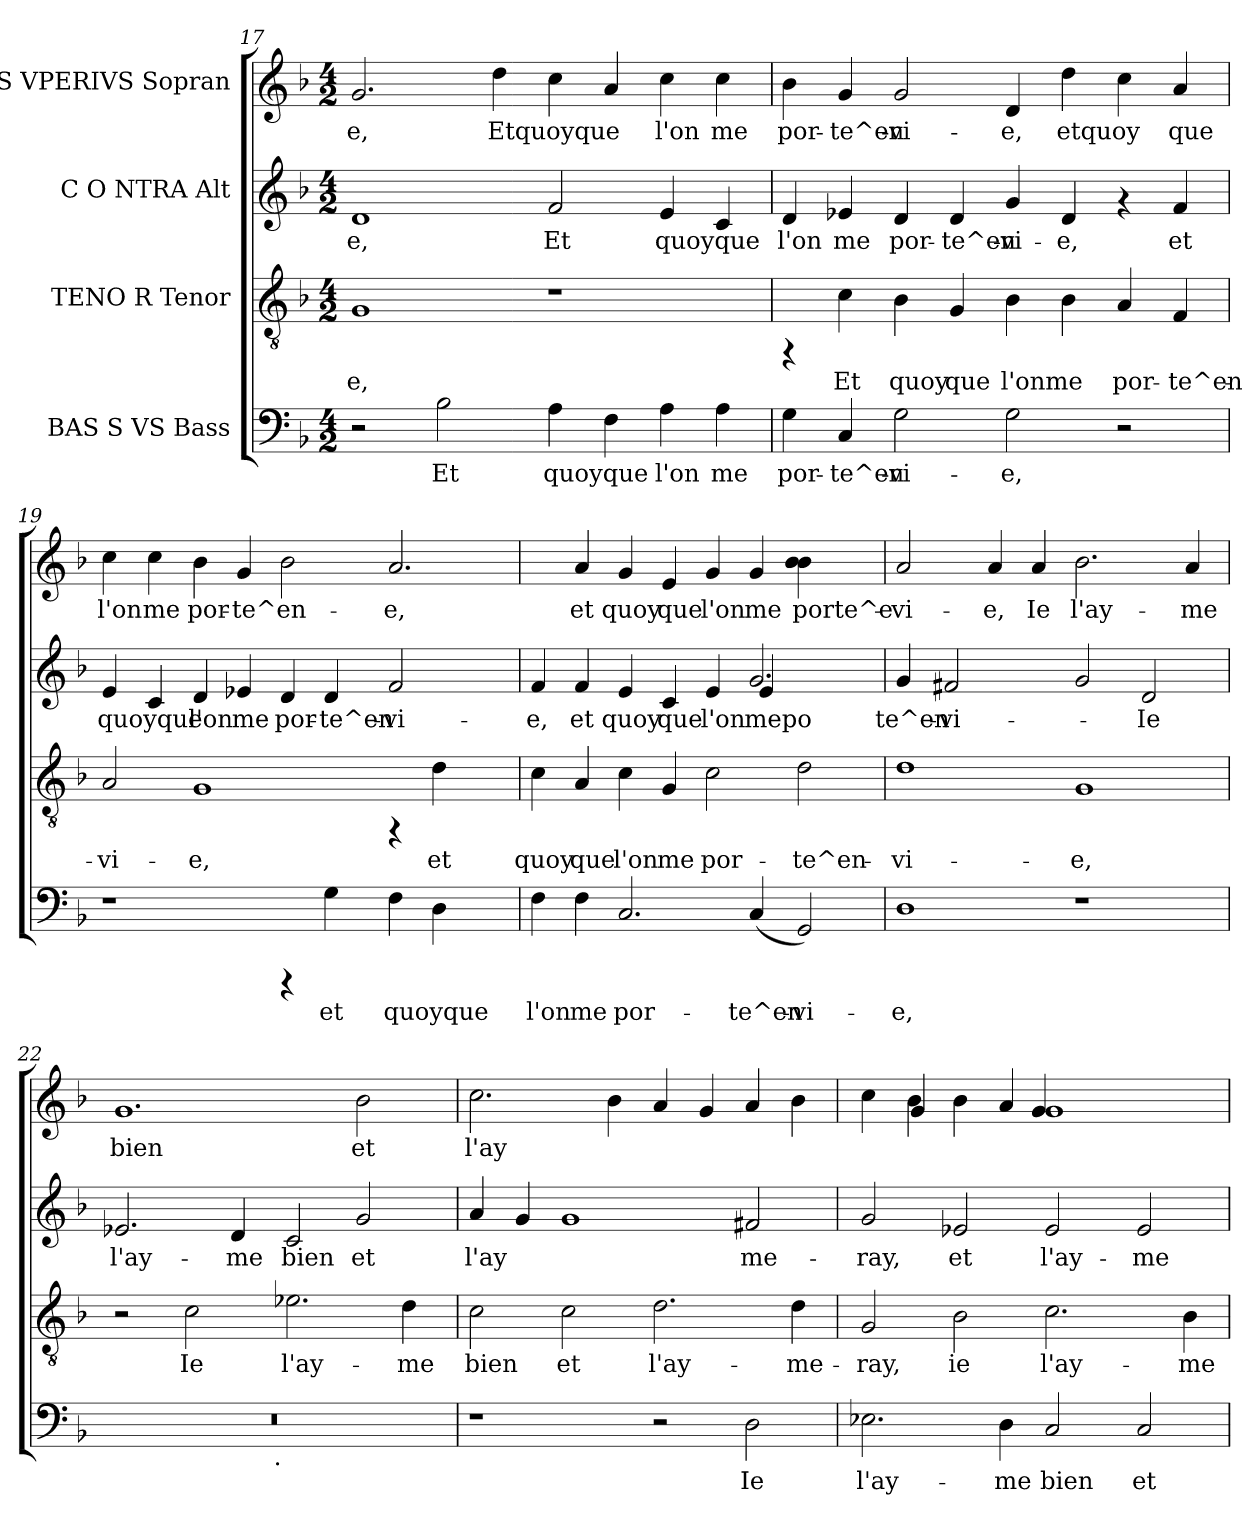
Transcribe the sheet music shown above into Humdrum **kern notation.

**kern	**text	**kern	**text	**kern	**text	**kern	**text
*part4	*part4	*part3	*part3	*part2	*part2	*part1	*part1
*staff4	*staff4	*staff3	*staff3	*staff2	*staff2	*staff1	*staff1
*I"BAS S VS  Bass	*	*I"TENO R  Tenor	*	*I"C O NTRA  Alt	*	*I"S VPERIVS  Sopran	*
*clefF4	*	*clefGv2	*	*clefG2	*	*clefG2	*
*k[b-]	*	*k[b-]	*	*k[b-]	*	*k[b-]	*
*F:	*	*F:	*	*F:	*	*F:	*
*M4/2	*	*M4/2	*	*M4/2	*	*M4/2	*
=17	=17	=17	=17	=17	=17	=17	=17
!	!	!	!LO:LY:b:cj	!	!LO:LY:b:cj	!	!LO:LY:b:cj
2r	.	1G	-e,	1d	-e,	2.g/	-e,
!	!LO:LY:b:cj	!	!	!	!	!	!
2B-\	Et	.	.	.	.	.	.
!	!	!	!	!	!	!	!LO:LY:b:cj
.	.	.	.	.	.	4dd\	Etquoyque
!	!LO:LY:b:cj	!	!	!	!LO:LY:b:cj	!	!LO:LY:b:cj
4A\	quoyque	1r	.	2f/	Et	4cc\	.
!	!LO:LY:b:cj	!	!	!	!	!	!LO:LY:b:cj
4F\	.	.	.	.	.	4a/	.
!	!LO:LY:b:cj	!	!	!	!LO:LY:b:cj	!	!LO:LY:b:cj
4A\	l'on	.	.	4e/	quoyque	4cc\	l'on
!	!LO:LY:b:cj	!	!	!	!LO:LY:b:cj	!	!LO:LY:b:cj
4A\	me	.	.	4c/	.	4cc\	me
=18	=18	=18	=18	=18	=18	=18	=18
!	!LO:LY:b:cj	!	!	!	!LO:LY:b:cj	!	!LO:LY:b:cj
4G\	por-	4rFF	.	4d/	l'on	4b-\	por-
!	!LO:LY:b:cj	!	!LO:LY:b:cj	!	!LO:LY:b:cj	!	!LO:LY:b:cj
4C/	-te^en-	4c\	Et	4e-X/	me	4g/	-te^en-
!	!LO:LY:b:cj	!	!LO:LY:b:cj	!	!LO:LY:b:cj	!	!LO:LY:b:cj
2G\	-vi-	4B-\	quoy	4d/	por-	2g/	-vi-
!	!	!	!LO:LY:b:cj	!	!LO:LY:b:cj	!	!
.	.	4G/	que	4d/	-te^en-	.	.
!	!LO:LY:b:cj	!	!LO:LY:b:cj	!	!LO:LY:b:cj	!	!LO:LY:b:cj
2G\	-e,	4B-\	l'onme	4g/	-vi-	4d/	-e,
!	!	!	!LO:LY:b:cj	!	!LO:LY:b:cj	!	!LO:LY:b:cj
.	.	4B-\	.	4d/	-e,	4dd\	etquoy
!	!	!	!LO:LY:b:cj	!	!	!	!LO:LY:b:cj
2r	.	4A/	por-	4rf	.	4cc\	.
!	!	!	!LO:LY:b:cj	!	!LO:LY:b:cj	!	!LO:LY:b:cj
.	.	4F/	-te^en-	4f/	et	4a/	que
=19	=19	=19	=19	=19	=19	=19	=19
!	!	!	!LO:LY:b:cj	!	!LO:LY:b:cj	!	!LO:LY:b:cj
1r	.	2A/	-vi-	4e/	quoyque	4cc\	l'on
!	!	!	!	!	!LO:LY:b:cj	!	!LO:LY:b:cj
.	.	.	.	4c/	.	4cc\	me
!	!	!	!LO:LY:b:cj	!	!LO:LY:b:cj	!	!LO:LY:b:cj
.	.	1G	-e,	4d/	l'on	4b-\	por-
!	!	!	!	!	!LO:LY:b:cj	!	!LO:LY:b:cj
.	.	.	.	4e-X/	me	4g/	-te^en-
!	!	!	!	!	!LO:LY:b:cj	!	!
4rCCC	.	.	.	4d/	por-	2b-\	.
!	!LO:LY:b:cj	!	!	!	!LO:LY:b:cj	!	!
4G\	et	.	.	4d/	-te^en-	.	.
!	!LO:LY:b:cj	!	!	!	!LO:LY:b:cj	!	!LO:LY:b:cj
4F\	quoyque	4rFF	.	2f/	-vi-	2.a/	-e,
!	!LO:LY:b:cj	!	!LO:LY:b:cj	!	!	!	!
4D\	.	4d\	et	.	.	.	.
4ryy	.	4ryy	.	4ryy	.	.	.
!!LO:LB:g=z
=20	=20	=20	=20	=20	=20	=20	=20
!	!LO:LY:b:cj	!	!LO:LY:b:cj	!	!LO:LY:b:cj	!	!
*	*	*	*	*^	*	*	*
4F\	l'on	4c\	quoy	4f/	4ryy	-e,	4ryy	.
!	!LO:LY:b:cj	!	!LO:LY:b:cj	!	!	!LO:LY:b:cj	!	!LO:LY:b:cj
*	*	*	*	*v	*v	*	*	*
4F\	me	4A/	que	4f/	et	4a/	et
!	!LO:LY:b:cj	!	!LO:LY:b:cj	!	!LO:LY:b:cj	!	!LO:LY:b:cj
2.C/	por-	4c\	l'on	4e/	quoy	4g/	quoy
!	!	!	!LO:LY:b:cj	!	!LO:LY:b:cj	!	!LO:LY:b:cj
.	.	4G/	me	4c/	que	4e/	que
!	!	!	!LO:LY:b:cj	!	!LO:LY:b:cj	!	!LO:LY:b:cj
.	.	2c\	por-	4e/	l'on	4g/	l'on
!	!LO:LY:b:cj	!	!	!	!LO:LY:b:cj	!	!LO:LY:b:cj
*	*	*	*	*^	*	*	*
(>4C/	-te^en-	.	.	2.g/	4e/	mepo	4g/	me
!	!LO:LY:b:cj	!	!LO:LY:b:cj	!	!	!	!	!LO:LY:b:cj
2GG/)	-vi-	2d\	-te^en-	.	2ryy	.	4b-\ 4b-\	porte^e-
.	.	.	.	.	.	.	4ryy	.
*	*	*	*	*v	*v	*	*	*
=21	=21	=21	=21	=21	=21	=21	=21
!	!LO:LY:b:cj	!	!LO:LY:b:cj	!	!LO:LY:b:cj	!	!LO:LY:b:cj
1D	-e,	1d	-vi-	4g/	te^en-	2a/	-vi-
!	!	!	!	!	!LO:LY:b:cj	!	!
.	.	.	.	2f#X/	-vi-	.	.
!	!	!	!	!	!	!	!LO:LY:b:cj
.	.	.	.	.	.	4a/	-e,
!	!	!	!	!	!	!	!LO:LY:b:cj
.	.	.	.	4ryy	.	4a/	Ie
!	!	!	!LO:LY:b:cj	!	!	!	!LO:LY:b:cj
1r	.	1G	-e,	2g/	.	2.b-\	l'ay-
!	!	!	!	!	!LO:LY:b:cj	!	!
.	.	.	.	2d/	-Ie	.	.
!	!	!	!	!	!	!	!LO:LY:b:cj
.	.	.	.	.	.	4a/	-me
=22	=22	=22	=22	=22	=22	=22	=22
!	!	!	!	!	!LO:LY:b:cj	!	!LO:LY:b:cj
*^	*	*	*	*	*	*	*
0r	2ryy	.	2r	.	2.e-X/	l'ay-	1.g	bien
!	!	!	!	!LO:LY:b:cj	!	!	!	!
.	4...ryy	.	2c\	Ie	.	.	.	.
!	!	!	!	!	!	!LO:LY:b:cj	!	!
.	.	.	.	.	4d/	-me	.	.
!	!LO:TX:b:t=.	!	!	!	!	!	!	!
.	1ryy	.	.	.	.	.	.	.
!	!	!	!	!LO:LY:b:cj	!	!LO:LY:b:cj	!	!
.	.	.	2.e-X\	l'ay-	2c/	bien	.	.
!	!	!	!	!	!	!LO:LY:b:cj	!	!LO:LY:b:cj
.	.	.	.	.	2g/	et	2b-\	et
!	!	!	!	!LO:LY:b:cj	!	!	!	!
.	.	.	4d\	-me	.	.	.	.
.	32ryy	.	.	.	.	.	.	.
=23	=23	=23	=23	=23	=23	=23	=23	=23
!	!	!	!	!LO:LY:b:cj	!	!LO:LY:b:cj	!	!LO:LY:b:cj
*v	*v	*	*	*	*	*	*	*
1r	.	2c\	bien	4a/	l'ay-	2.cc\	l'ay-
!	!	!	!	!	!LO:LY:b:cj	!	!
.	.	.	.	4g/	--	.	.
!	!	!	!LO:LY:b:cj	!	!LO:LY:b:cj	!	!
.	.	2c\	et	1g	--	.	.
!	!	!	!	!	!	!	!LO:LY:b:cj
.	.	.	.	.	.	4b-\	--
!	!	!	!LO:LY:b:cj	!	!	!	!LO:LY:b:cj
2r	.	2.d\	l'ay-	.	.	4a/	--
!	!	!	!	!	!	!	!LO:LY:b:cj
.	.	.	.	.	.	4g/	--
!	!LO:LY:b:cj	!	!	!	!LO:LY:b:cj	!	!LO:LY:b:cj
2D\	Ie	.	.	2f#/	-me-	4a/	--
!	!	!	!LO:LY:b:cj	!	!	!	!LO:LY:b:cj
.	.	4d\	-me-	.	.	4b-\	--
!!LO:LB:g=z
=24	=24	=24	=24	=24	=24	=24	=24
!	!LO:LY:b:cj	!	!LO:LY:b:cj	!	!LO:LY:b:cj	!	!LO:LY:b:cj
*	*	*	*	*	*	*^	*
2.E-X\	l'ay-	2G/	-ray,	2g/	-ray,	4cc\	4ryy	--
!	!	!	!	!	!	!	!	!LO:LY:b:cj
.	.	.	.	.	.	4b-\	4g/	--
!	!	!	!LO:LY:b:cj	!	!LO:LY:b:cj	!	!	!LO:LY:b:cj
.	.	2B-\	ie	2e-X/	et	4b-\	2ryy	--
!	!LO:LY:b:cj	!	!	!	!	!	!	!LO:LY:b:cj
4D\	-me	.	.	.	.	4a/	.	--
!	!LO:LY:b:cj	!	!LO:LY:b:cj	!	!LO:LY:b:cj	!	!	!LO:LY:b:cj
2C/	bien	2.c\	l'ay-	2e-/	l'ay-	1g	4g/	--
.	.	.	.	.	.	.	2.ryy	.
!	!LO:LY:b:cj	!	!	!	!LO:LY:b:cj	!	!	!
2C/	et	.	.	2e-/	-me-	.	.	.
!	!	!	!LO:LY:b:cj	!	!	!	!	!
.	.	4B-\	-me	.	.	.	.	.
*	*	*	*	*	*	*v	*v	*
=	=	=	=	=	=	=	=
*-	*-	*-	*-	*-	*-	*-	*-
